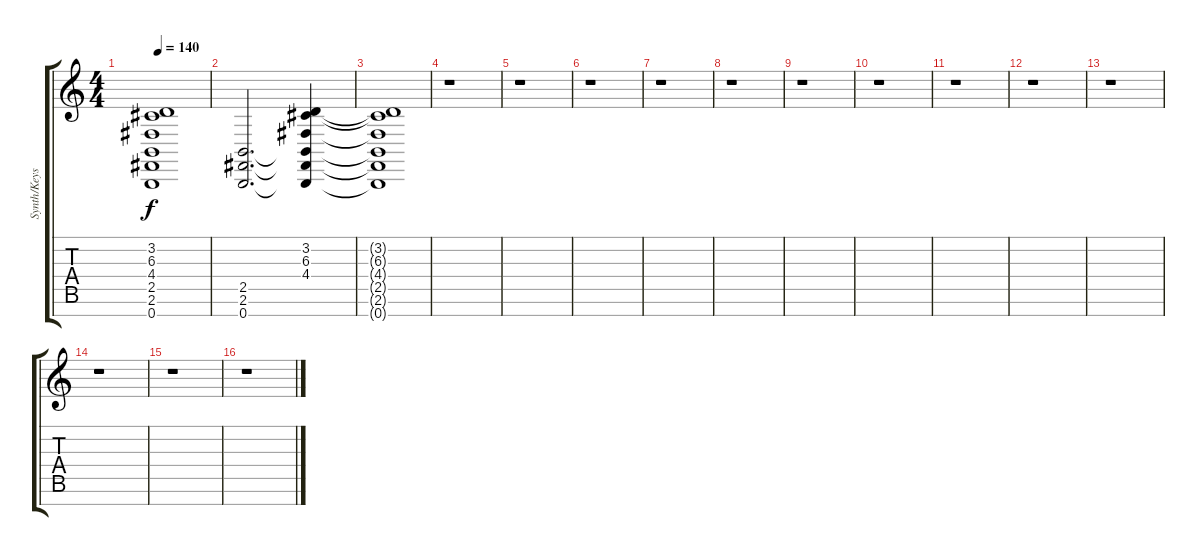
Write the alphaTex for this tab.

\track ("Synth/Keys" "Synth/Keys") {instrument stringensemble1}
\staff {score tabs}
\tuning (E4 B3 G3 D3 A2 E2 B1) {hide}
\ts (4 4)
\tempo 140
\clef g2
\ks c
(3.2{t} 6.3{t} 4.4{t} 2.5{t} 2.6{t} 0.7{t}).1{dy f} |
(2.5 2.6 0.7).2{d} (3.2 6.3 4.4 2.5{t} 2.6{t} 0.7{t}).4 |
(3.2{t} 6.3{t} 4.4{t} 2.5{t} 2.6{t} 0.7{t}).1 |
r.1 |
r.1 |
r.1 |
r.1 |
r.1 |
r.1 |
r.1 |
r.1 |
r.1 |
r.1 |
r.1 |
r.1 |
r.1
